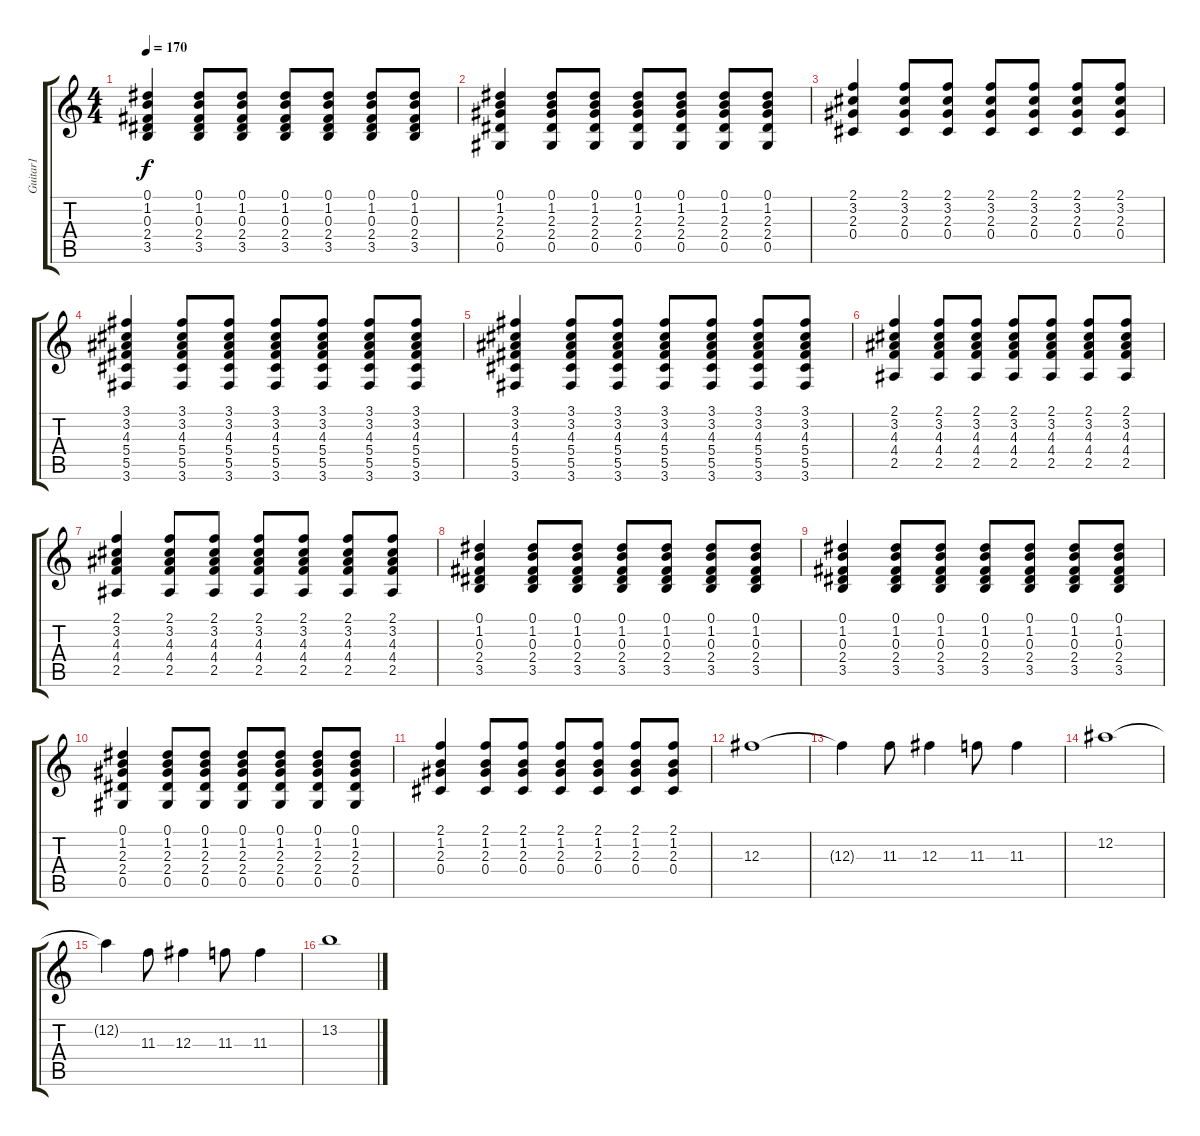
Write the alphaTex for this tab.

\track ("Guitar1" "Guitar1") {instrument distortionguitar}
\staff {score tabs}
\tuning (Eb4 Bb3 Gb3 Db3 Ab2 Eb2) {hide}
\ts (4 4)
\tempo 170
\clef g2
\ks c
(0.1 1.2 0.3 2.4 3.5).4{dy f} (0.1 1.2 0.3 2.4 3.5).8 (0.1 1.2 0.3 2.4 3.5).8 (0.1 1.2 0.3 2.4 3.5).8 (0.1 1.2 0.3 2.4 3.5).8 (0.1 1.2 0.3 2.4 3.5).8 (0.1 1.2 0.3 2.4 3.5).8 |
(0.1 1.2 2.3 2.4 0.5).4 (0.1 1.2 2.3 2.4 0.5).8 (0.1 1.2 2.3 2.4 0.5).8 (0.1 1.2 2.3 2.4 0.5).8 (0.1 1.2 2.3 2.4 0.5).8 (0.1 1.2 2.3 2.4 0.5).8 (0.1 1.2 2.3 2.4 0.5).8 |
(2.1 3.2 2.3 0.4).4 (2.1 3.2 2.3 0.4).8 (2.1 3.2 2.3 0.4).8 (2.1 3.2 2.3 0.4).8 (2.1 3.2 2.3 0.4).8 (2.1 3.2 2.3 0.4).8 (2.1 3.2 2.3 0.4).8 |
(3.1 3.2 4.3 5.4 5.5 3.6).4 (3.1 3.2 4.3 5.4 5.5 3.6).8 (3.1 3.2 4.3 5.4 5.5 3.6).8 (3.1 3.2 4.3 5.4 5.5 3.6).8 (3.1 3.2 4.3 5.4 5.5 3.6).8 (3.1 3.2 4.3 5.4 5.5 3.6).8 (3.1 3.2 4.3 5.4 5.5 3.6).8 |
(3.1 3.2 4.3 5.4 5.5 3.6).4 (3.1 3.2 4.3 5.4 5.5 3.6).8 (3.1 3.2 4.3 5.4 5.5 3.6).8 (3.1 3.2 4.3 5.4 5.5 3.6).8 (3.1 3.2 4.3 5.4 5.5 3.6).8 (3.1 3.2 4.3 5.4 5.5 3.6).8 (3.1 3.2 4.3 5.4 5.5 3.6).8 |
(2.1 3.2 4.3 4.4 2.5).4 (2.1 3.2 4.3 4.4 2.5).8 (2.1 3.2 4.3 4.4 2.5).8 (2.1 3.2 4.3 4.4 2.5).8 (2.1 3.2 4.3 4.4 2.5).8 (2.1 3.2 4.3 4.4 2.5).8 (2.1 3.2 4.3 4.4 2.5).8 |
(2.1 3.2 4.3 4.4 2.5).4 (2.1 3.2 4.3 4.4 2.5).8 (2.1 3.2 4.3 4.4 2.5).8 (2.1 3.2 4.3 4.4 2.5).8 (2.1 3.2 4.3 4.4 2.5).8 (2.1 3.2 4.3 4.4 2.5).8 (2.1 3.2 4.3 4.4 2.5).8 |
(0.1 1.2 0.3 2.4 3.5).4 (0.1 1.2 0.3 2.4 3.5).8 (0.1 1.2 0.3 2.4 3.5).8 (0.1 1.2 0.3 2.4 3.5).8 (0.1 1.2 0.3 2.4 3.5).8 (0.1 1.2 0.3 2.4 3.5).8 (0.1 1.2 0.3 2.4 3.5).8 |
(0.1 1.2 0.3 2.4 3.5).4 (0.1 1.2 0.3 2.4 3.5).8 (0.1 1.2 0.3 2.4 3.5).8 (0.1 1.2 0.3 2.4 3.5).8 (0.1 1.2 0.3 2.4 3.5).8 (0.1 1.2 0.3 2.4 3.5).8 (0.1 1.2 0.3 2.4 3.5).8 |
(0.1 1.2 2.3 2.4 0.5).4 (0.1 1.2 2.3 2.4 0.5).8 (0.1 1.2 2.3 2.4 0.5).8 (0.1 1.2 2.3 2.4 0.5).8 (0.1 1.2 2.3 2.4 0.5).8 (0.1 1.2 2.3 2.4 0.5).8 (0.1 1.2 2.3 2.4 0.5).8 |
(2.1 1.2 2.3 0.4).4 (2.1 1.2 2.3 0.4).8 (2.1 1.2 2.3 0.4).8 (2.1 1.2 2.3 0.4).8 (2.1 1.2 2.3 0.4).8 (2.1 1.2 2.3 0.4).8 (2.1 1.2 2.3 0.4).8 |
12.3.1 |
12.3{t}.4 11.3.8 12.3.4 11.3.8 11.3.4 |
12.2.1 |
12.2{t}.4 11.3.8 12.3.4 11.3.8 11.3.4 |
13.2.1
